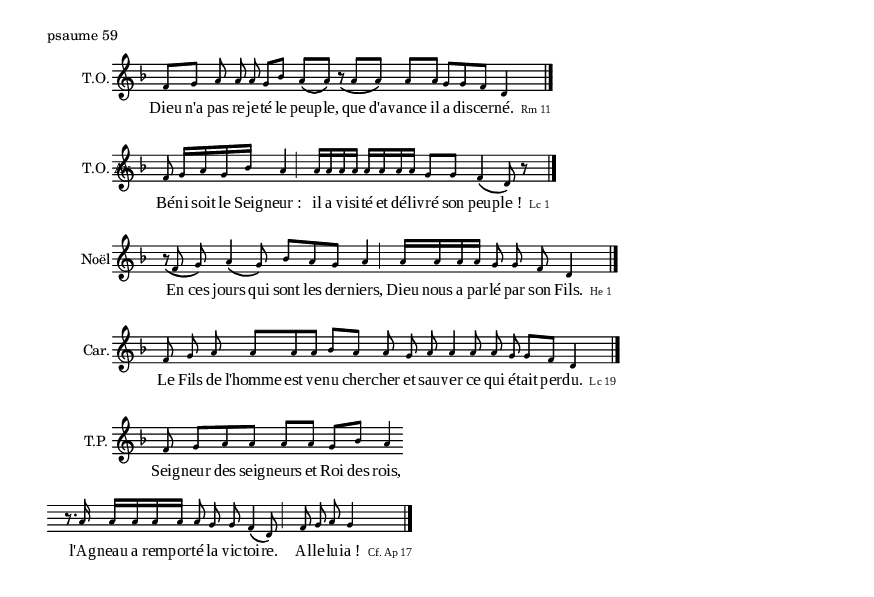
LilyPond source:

\version "2.10.0"
\include "definitions.ly"

\markup { psaume 59}



\relative f' { 
	\new Staff {
		\cadenzaOn
		\key f \major
		\set Staff.instrumentName = \markup{ \center-align { T.O. } }
		f8[ g]
		\times 2/3 { a a a }
		g[ bes]
		a[\( a\)]  \times 2/3 { r8_\( a[ a]\) }
		a[ a]
\times 2/3 { g[ g f]}
		
		d4
		 
		
		\endBar
	}
	\addlyrics {
		Dieu n'a pas re -- je -- té le peu -- ple, que d'a -- vance il a dis -- cer -- né.
		\markup { \citation #"Rm 11" }
	}
}
\relative f' { 
	\new Staff {
		\cadenzaOn
		\key f \major
		\set Staff.instrumentName = \markup{ \center-align { T.O. Av. } }
		f8  g16[ a g bes] a4 \cesure\pespace
		\times 2/5 {a16[ a a a]}
		a16[ a a a]
		g8[ g]
		f4\( d8\) r8
		\endBar
	}
	\addlyrics {
		Bé -- ni soit le Seig -- "neur :"  il a vi -- si -- té et dé -- li -- vré son peu -- "ple !"
		\markup { \citation #"Lc 1" }
	}
}


\relative f' { 
	\new Staff {
		\cadenzaOn
		\key f \major
		\set Staff.instrumentName = \markup{ \center-align { Noël } }
		\times 2/3 { r8_\( f g\)}
		\times 2/3 { a4\( g8\)}
		\times 2/3 { bes[ a g]}
		a4
		\cesure\pespace
		a16[ a a a]
		\times 2/3 { g8 g f}
		d4
		\endBar
	}
	\addlyrics {
		En ces jours qui sont les der -- niers, Dieu nous a par -- lé par son Fils.
		\markup { \citation #"He 1" }
	}
}
\relative f' { 
	\new Staff {
		\cadenzaOn
		\key f \major
		\set Staff.instrumentName = \markup{ \center-align { Car. } }
		\times 2/3 { f8 g a}
		\times 2/3 { a[ a a]}
		bes[ a]
		\times 2/3 { a g a}
		a4
		\times 2/3 { a8 a g}
		g[ f]
		d4
		\endBar
	}
	\addlyrics {
		Le Fils de l'homme est ve -- nu cher -- cher et sau -- ver ce qui é -- tait per -- du.
		\markup { \citation #"Lc 19" }
	}
}

\relative f' { 
	\new Staff {
		\cadenzaOn
		\key f \major
		\set Staff.instrumentName = \markup{ \center-align { T.P. } }
		f8
		\times 2/3 { g8[ a a] }
		a[ a]
		g[ bes]
		a4 \indentLine
		\pespace
		r8. a16
		a[ a a a]
		\times 2/3 { a8 g g}
		f4\( d8\) \cesure\pespace
		\times 2/3 { f8 g a}
		g4
		\endBar
	}
	\addlyrics {
		Seig -- neur des seig -- neurs et Roi des rois, l'Ag -- neau a rem -- por -- té la vic -- toi -- re. Al -- le -- lu -- "ia !"
		\markup { \citation #"Cf. Ap 17" }
	}
}
